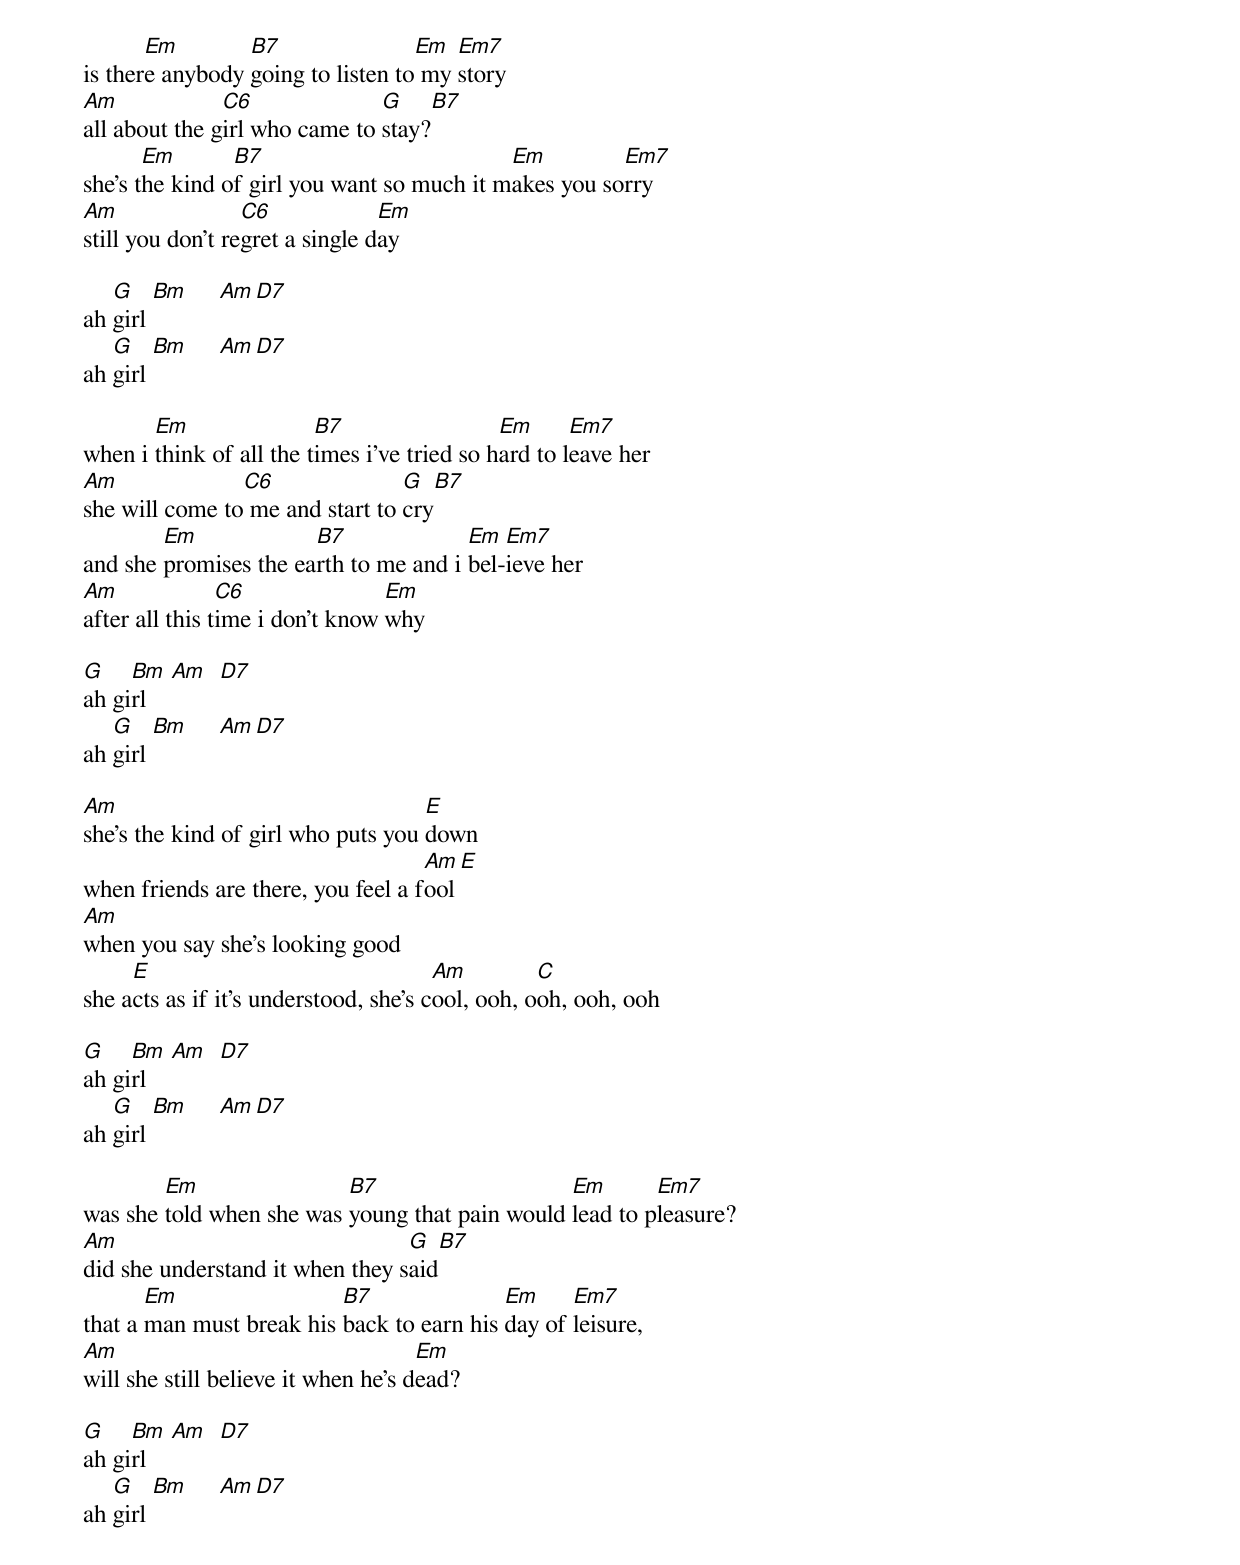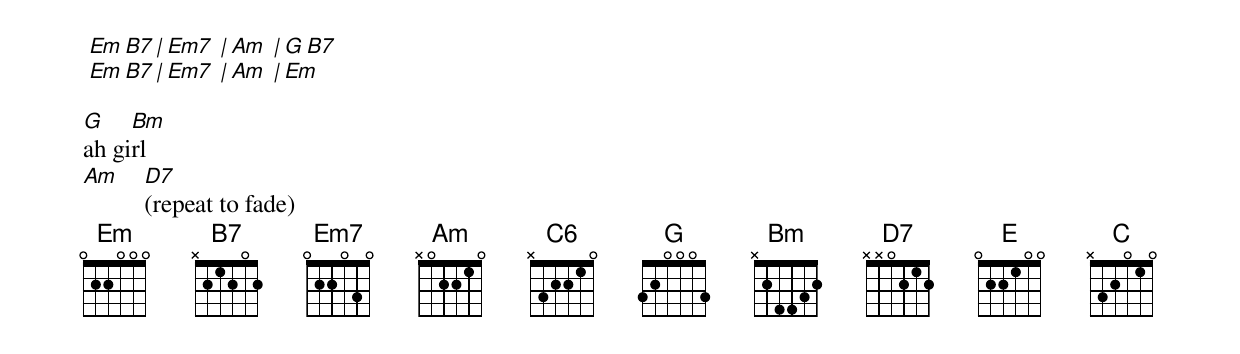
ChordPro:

is ther[Em]e anybody [B7]going to listen to[Em] my [Em7]story
[Am]all about the g[C6]irl who came to [G]stay?[B7]
she's t[Em]he kind o[B7]f girl you want so much it m[Em]akes you so[Em7]rry
[Am]still you don't re[C6]gret a single d[Em]ay

ah [G]girl [Bm]     [Am][D7]
ah [G]girl [Bm]     [Am][D7]

when i [Em]think of all the t[B7]imes i've tried so h[Em]ard to l[Em7]eave her
[Am]she will come to[C6] me and start to [G]cry[B7]
and she [Em]promises the ea[B7]rth to me and i [Em]bel-[Em7]ieve her
[Am]after all this t[C6]ime i don't know [Em]why

[G]ah gi[Bm]rl    [Am]  [D7]
ah [G]girl [Bm]     [Am][D7]

[Am]she's the kind of girl who puts you [E]down
when friends are there, you feel a f[Am]ool[E]
[Am]when you say she's looking good
she a[E]cts as if it's understood, she's c[Am]ool, ooh, o[C]oh, ooh, ooh

[G]ah gi[Bm]rl    [Am]  [D7]
ah [G]girl [Bm]     [Am][D7]

was she [Em]told when she was [B7]young that pain would [Em]lead to p[Em7]leasure?
[Am]did she understand it when they s[G]aid[B7]
that a [Em]man must break his [B7]back to earn his [Em]day of [Em7]leisure,
[Am]will she still believe it when he's d[Em]ead?

[G]ah gi[Bm]rl    [Am]  [D7]
ah [G]girl [Bm]     [Am][D7]

[ Em B7 | Em7  | Am  | G B7 ]
[ Em B7 | Em7  | Am  | Em   ]

[G]ah gi[Bm]rl
[Am]    [D7](repeat to fade)
